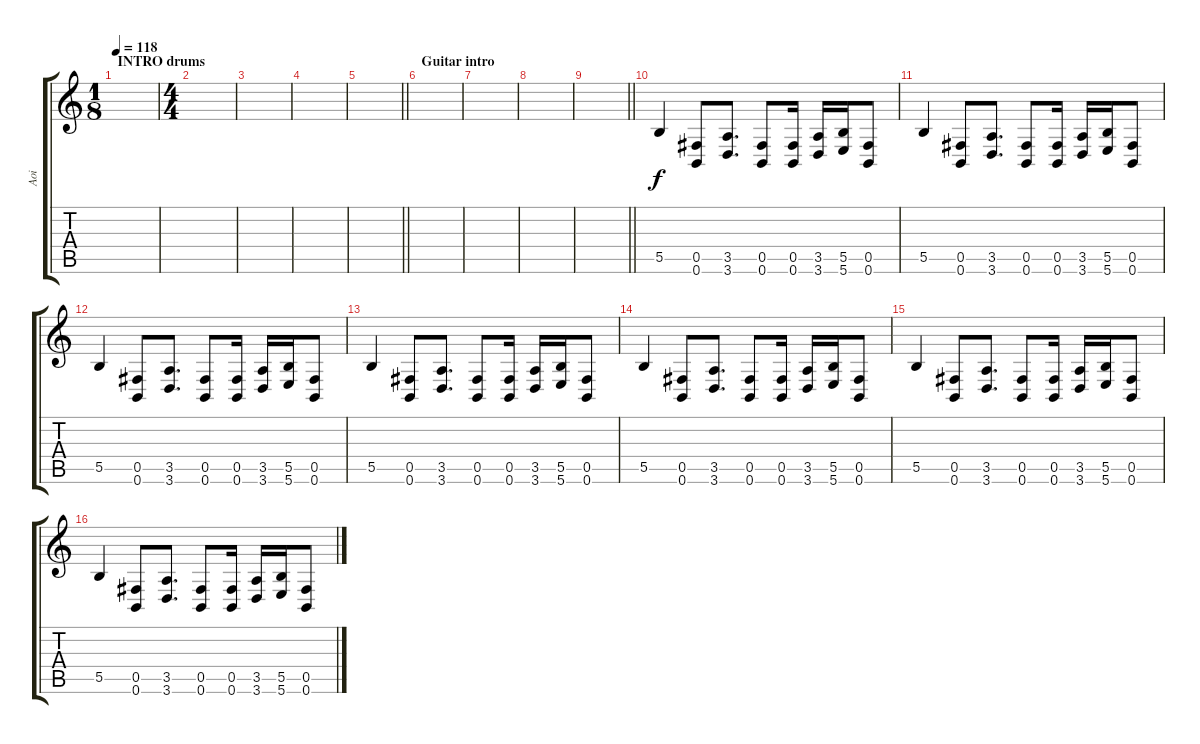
\track ("Aoi" "Aoi") {instrument distortionguitar}
\staff {score tabs}
\tuning (Db4 Ab3 E3 B2 Gb2 B1) {hide}
\ts (1 8)
\section ("" "INTRO drums")
\tempo 118
\clef g2
\ks c
|
\ts (4 4)
|
|
|
\barLineRight lightlight
|
\section ("" "Guitar intro")
|
|
|
\barLineRight lightlight
|
\section ("" "")
5.5.4 (0.5 0.6).8 (3.5 3.6).8{d} (0.5 0.6).8 (0.5 0.6).16 (3.5 3.6).16 (5.5 5.6).16 (0.5 0.6).8 |
5.5.4 (0.5 0.6).8 (3.5 3.6).8{d} (0.5 0.6).8 (0.5 0.6).16 (3.5 3.6).16 (5.5 5.6).16 (0.5 0.6).8 |
5.5.4 (0.5 0.6).8 (3.5 3.6).8{d} (0.5 0.6).8 (0.5 0.6).16 (3.5 3.6).16 (5.5 5.6).16 (0.5 0.6).8 |
5.5.4 (0.5 0.6).8 (3.5 3.6).8{d} (0.5 0.6).8 (0.5 0.6).16 (3.5 3.6).16 (5.5 5.6).16 (0.5 0.6).8 |
5.5.4 (0.5 0.6).8 (3.5 3.6).8{d} (0.5 0.6).8 (0.5 0.6).16 (3.5 3.6).16 (5.5 5.6).16 (0.5 0.6).8 |
5.5.4 (0.5 0.6).8 (3.5 3.6).8{d} (0.5 0.6).8 (0.5 0.6).16 (3.5 3.6).16 (5.5 5.6).16 (0.5 0.6).8 |
5.5.4 (0.5 0.6).8 (3.5 3.6).8{d} (0.5 0.6).8 (0.5 0.6).16 (3.5 3.6).16 (5.5 5.6).16 (0.5 0.6).8
